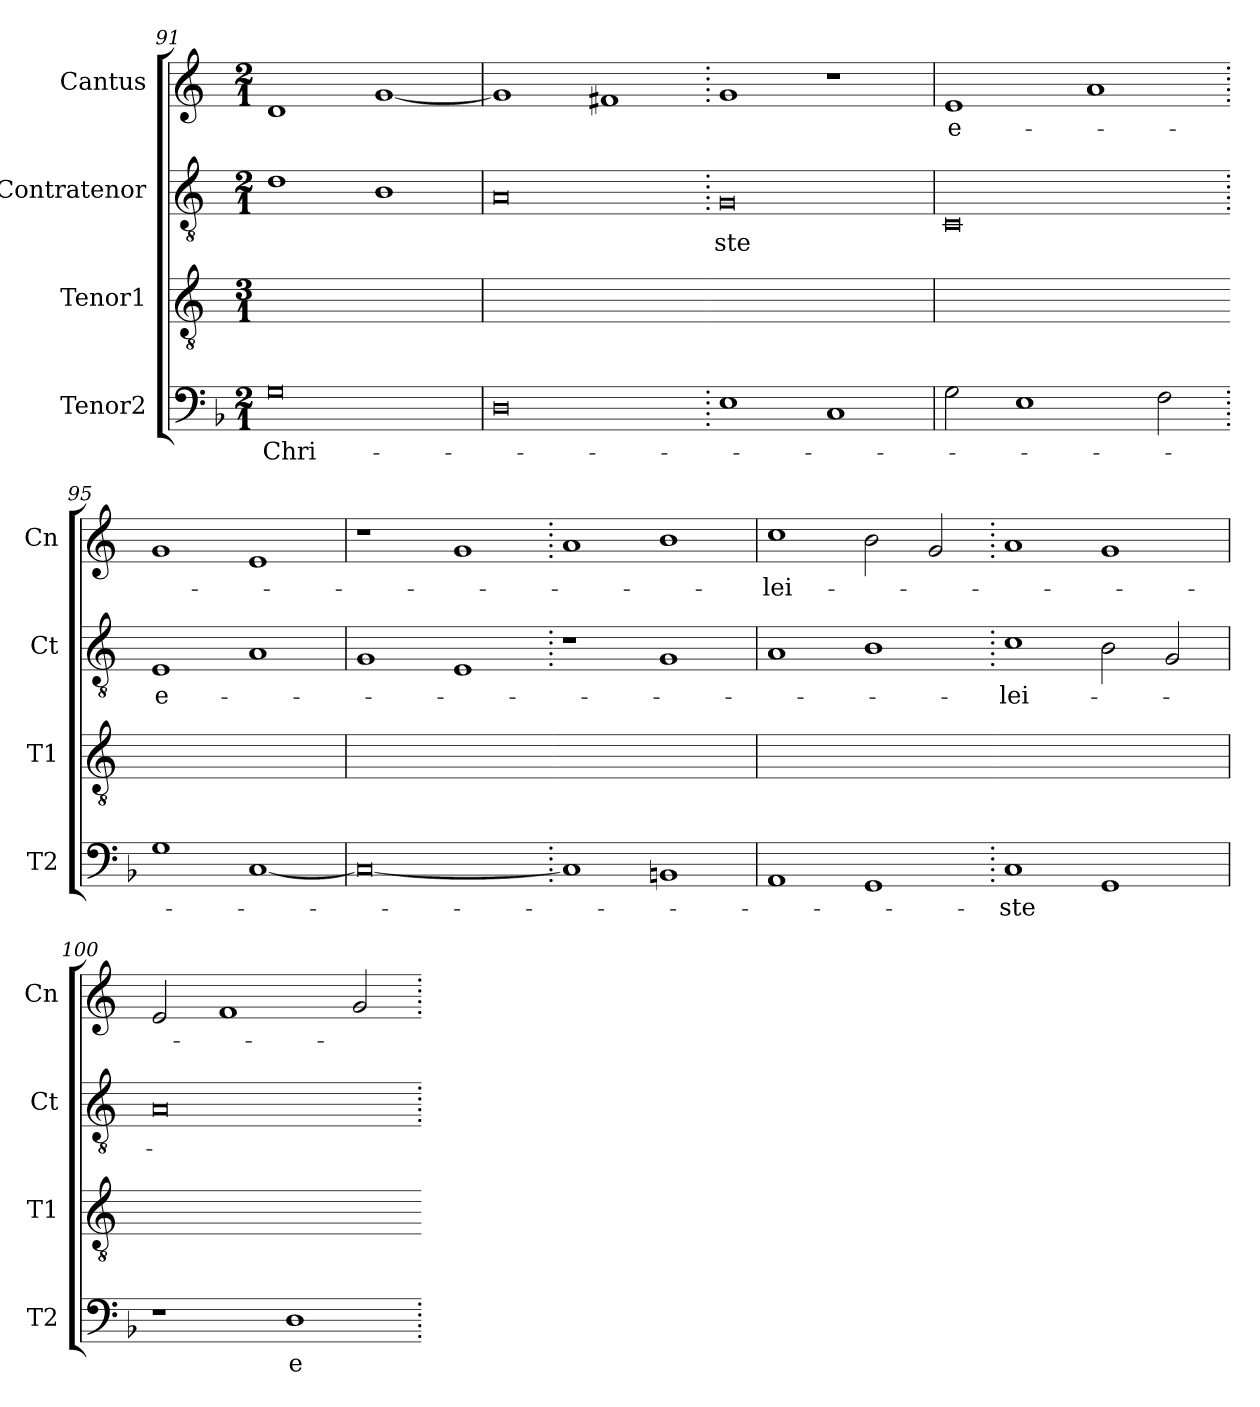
**kern	**text	**kern	**kern	**text	**kern	**text
*part4	*part4	*part3	*part2	*part2	*part1	*part1
*staff4	*staff4	*staff3	*staff2	*staff2	*staff1	*staff1
*I"Tenor2	*	*I"Tenor1	*I"Contratenor	*	*I"Cantus	*
*I'T2	*	*I'T1	*I'Ct	*	*I'Cn	*
*clefF4	*	*clefGv2	*clefGv2	*	*clefG2	*
*k[b-]	*	*k[]	*k[]	*	*k[]	*
*M2/1	*	*M3/1	*M2/1	*	*M2/1	*
=91	=91	=91	=91	=91	=91	=91
0G	Chri-	0r	1d	.	1d	.
.	.	.	1B	.	[1g	.
=92	=92	=92	=92	=92	=92	=92
0D	.	0r	0A	.	1g]	.
.	.	.	.	.	1f#X	.
=93.	=93.	=93	=93.	=93.	=93.	=93.
1E	.	0r	0G	-ste	1g	.
1C	.	.	.	.	1r	.
=94	=94	=94	=94	=94	=94	=94
2G\	.	0r	0C	.	1e	e-
1E	.	.	.	.	.	.
.	.	.	.	.	1a	.
2F\	.	.	.	.	.	.
=95.	=95.	=95	=95.	=95.	=95.	=95.
1G	.	0r	1E	e-	1g	.
[1C	.	.	1A	.	1e	.
=96	=96	=96	=96	=96	=96	=96
0C_	.	0r	1G	.	1r	.
.	.	.	1E	.	1g	.
=97.	=97.	=97	=97.	=97.	=97.	=97.
1C]	.	0r	1r	.	1a	.
1BBn	.	.	1G	.	1b	.
=98	=98	=98	=98	=98	=98	=98
1AA	.	0r	1A	.	1cc	-lei-
1GG	.	.	1B	.	2b\	.
.	.	.	.	.	2g/	.
=99.	=99.	=99	=99.	=99.	=99.	=99.
1C	-ste	0r	1c	-lei-	1a	.
1GG	.	.	2B\	.	1g	.
.	.	.	2G/	.	.	.
=100	=100	=100	=100	=100	=100	=100
1r	.	0r	0A	.	2e/	.
.	.	.	.	.	1f	.
1D	e-	.	.	.	.	.
.	.	.	.	.	2g/	.
=.	=.	=	=.	=.	=.	=.
*-	*-	*-	*-	*-	*-	*-
